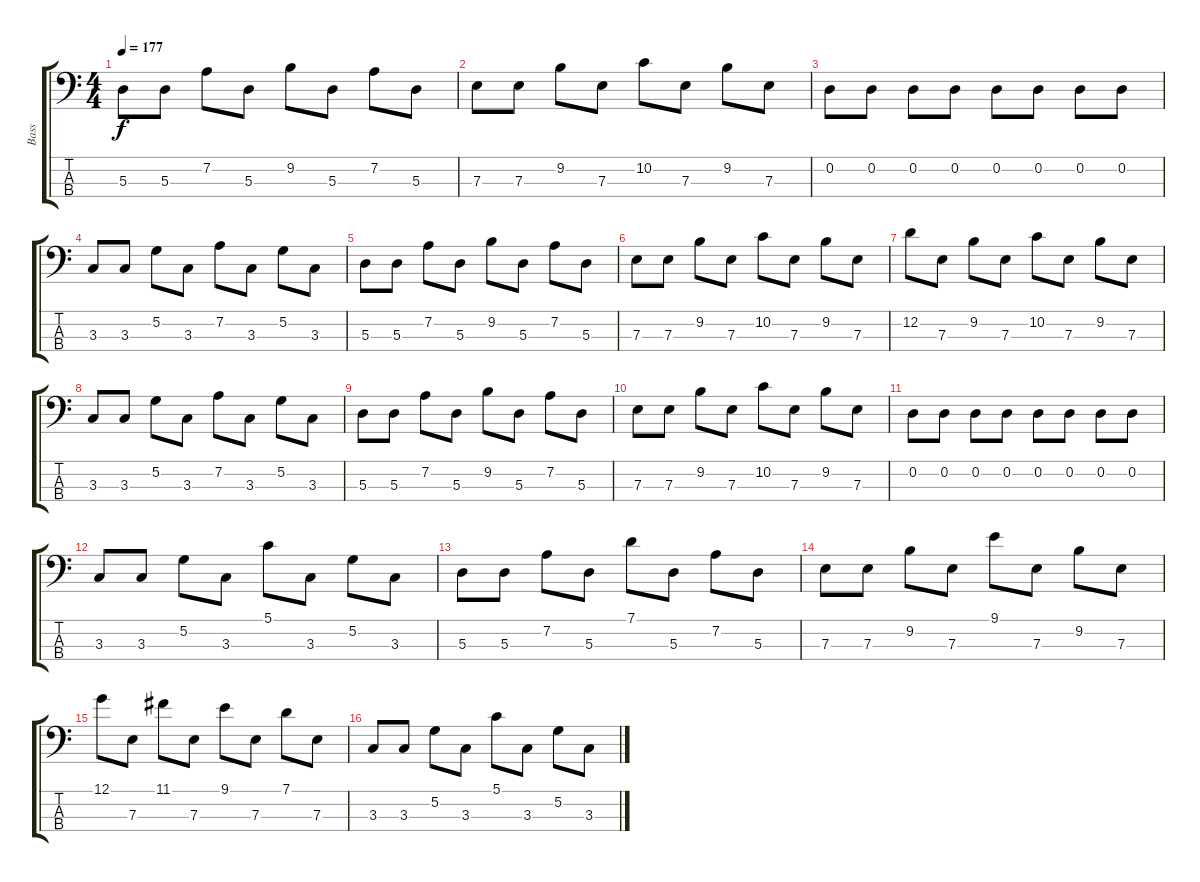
\track ("Bass" "Bass") {instrument electricbassfinger}
\staff {score tabs}
\tuning (G2 D2 A1 E1) {hide}
\ts (4 4)
\tempo 177
\clef f4
\ks c
5.3.8{dy f} 5.3.8 7.2.8 5.3.8 9.2.8 5.3.8 7.2.8 5.3.8 |
7.3.8 7.3.8 9.2.8 7.3.8 10.2.8 7.3.8 9.2.8 7.3.8 |
0.2.8 0.2.8 0.2.8 0.2.8 0.2.8 0.2.8 0.2.8 0.2.8 |
3.3.8 3.3.8 5.2.8 3.3.8 7.2.8 3.3.8 5.2.8 3.3.8 |
5.3.8 5.3.8 7.2.8 5.3.8 9.2.8 5.3.8 7.2.8 5.3.8 |
7.3.8 7.3.8 9.2.8 7.3.8 10.2.8 7.3.8 9.2.8 7.3.8 |
12.2.8 7.3.8 9.2.8 7.3.8 10.2.8 7.3.8 9.2.8 7.3.8 |
3.3.8 3.3.8 5.2.8 3.3.8 7.2.8 3.3.8 5.2.8 3.3.8 |
5.3.8 5.3.8 7.2.8 5.3.8 9.2.8 5.3.8 7.2.8 5.3.8 |
7.3.8 7.3.8 9.2.8 7.3.8 10.2.8 7.3.8 9.2.8 7.3.8 |
0.2.8 0.2.8 0.2.8 0.2.8 0.2.8 0.2.8 0.2.8 0.2.8 |
3.3.8 3.3.8 5.2.8 3.3.8 5.1.8 3.3.8 5.2.8 3.3.8 |
5.3.8 5.3.8 7.2.8 5.3.8 7.1.8 5.3.8 7.2.8 5.3.8 |
7.3.8 7.3.8 9.2.8 7.3.8 9.1.8 7.3.8 9.2.8 7.3.8 |
12.1.8 7.3.8 11.1.8 7.3.8 9.1.8 7.3.8 7.1.8 7.3.8 |
3.3.8 3.3.8 5.2.8 3.3.8 5.1.8 3.3.8 5.2.8 3.3.8
